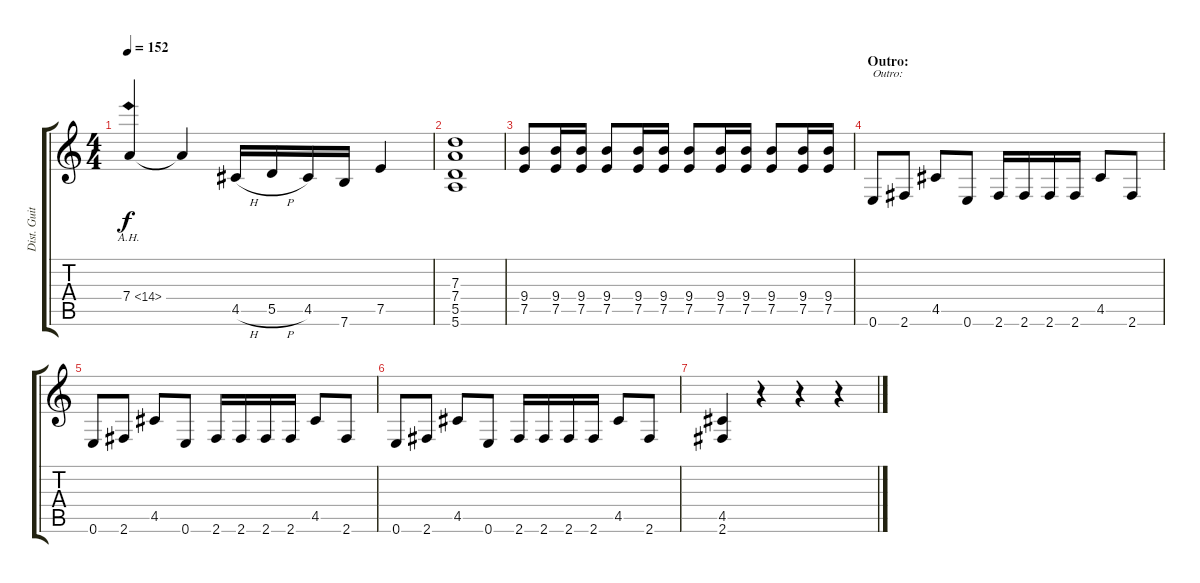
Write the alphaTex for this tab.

\track ("Dist. Guitar 1" "Dist. Guit") {instrument distortionguitar}
\staff {score tabs}
\tuning (E4 B3 G3 D3 A2 E2) {hide}
\ts (4 4)
\tempo 152
\clef g2
\ks c
7.4{ah 7}.4{dy f} 7.4{t}.4 4.5{h}.16 5.5{h}.16 4.5.16 7.6.16 7.5.4 |
(7.3 7.4 5.5 5.6).1 |
(9.4 7.5).8 (9.4 7.5).16 (9.4 7.5).16 (9.4 7.5).8 (9.4 7.5).16 (9.4 7.5).16 (9.4 7.5).8 (9.4 7.5).16 (9.4 7.5).16 (9.4 7.5).8 (9.4 7.5).16 (9.4 7.5).16 |
\section ("" "Outro:")
0.6.8{txt "Outro:"} 2.6.8 4.5.8 0.6.8 2.6.16 2.6.16 2.6.16 2.6.16 4.5.8 2.6.8 |
0.6.8 2.6.8 4.5.8 0.6.8 2.6.16 2.6.16 2.6.16 2.6.16 4.5.8 2.6.8 |
0.6.8 2.6.8 4.5.8 0.6.8 2.6.16 2.6.16 2.6.16 2.6.16 4.5.8 2.6.8 |
(4.5 2.6).4 r.4 r.4 r.4
